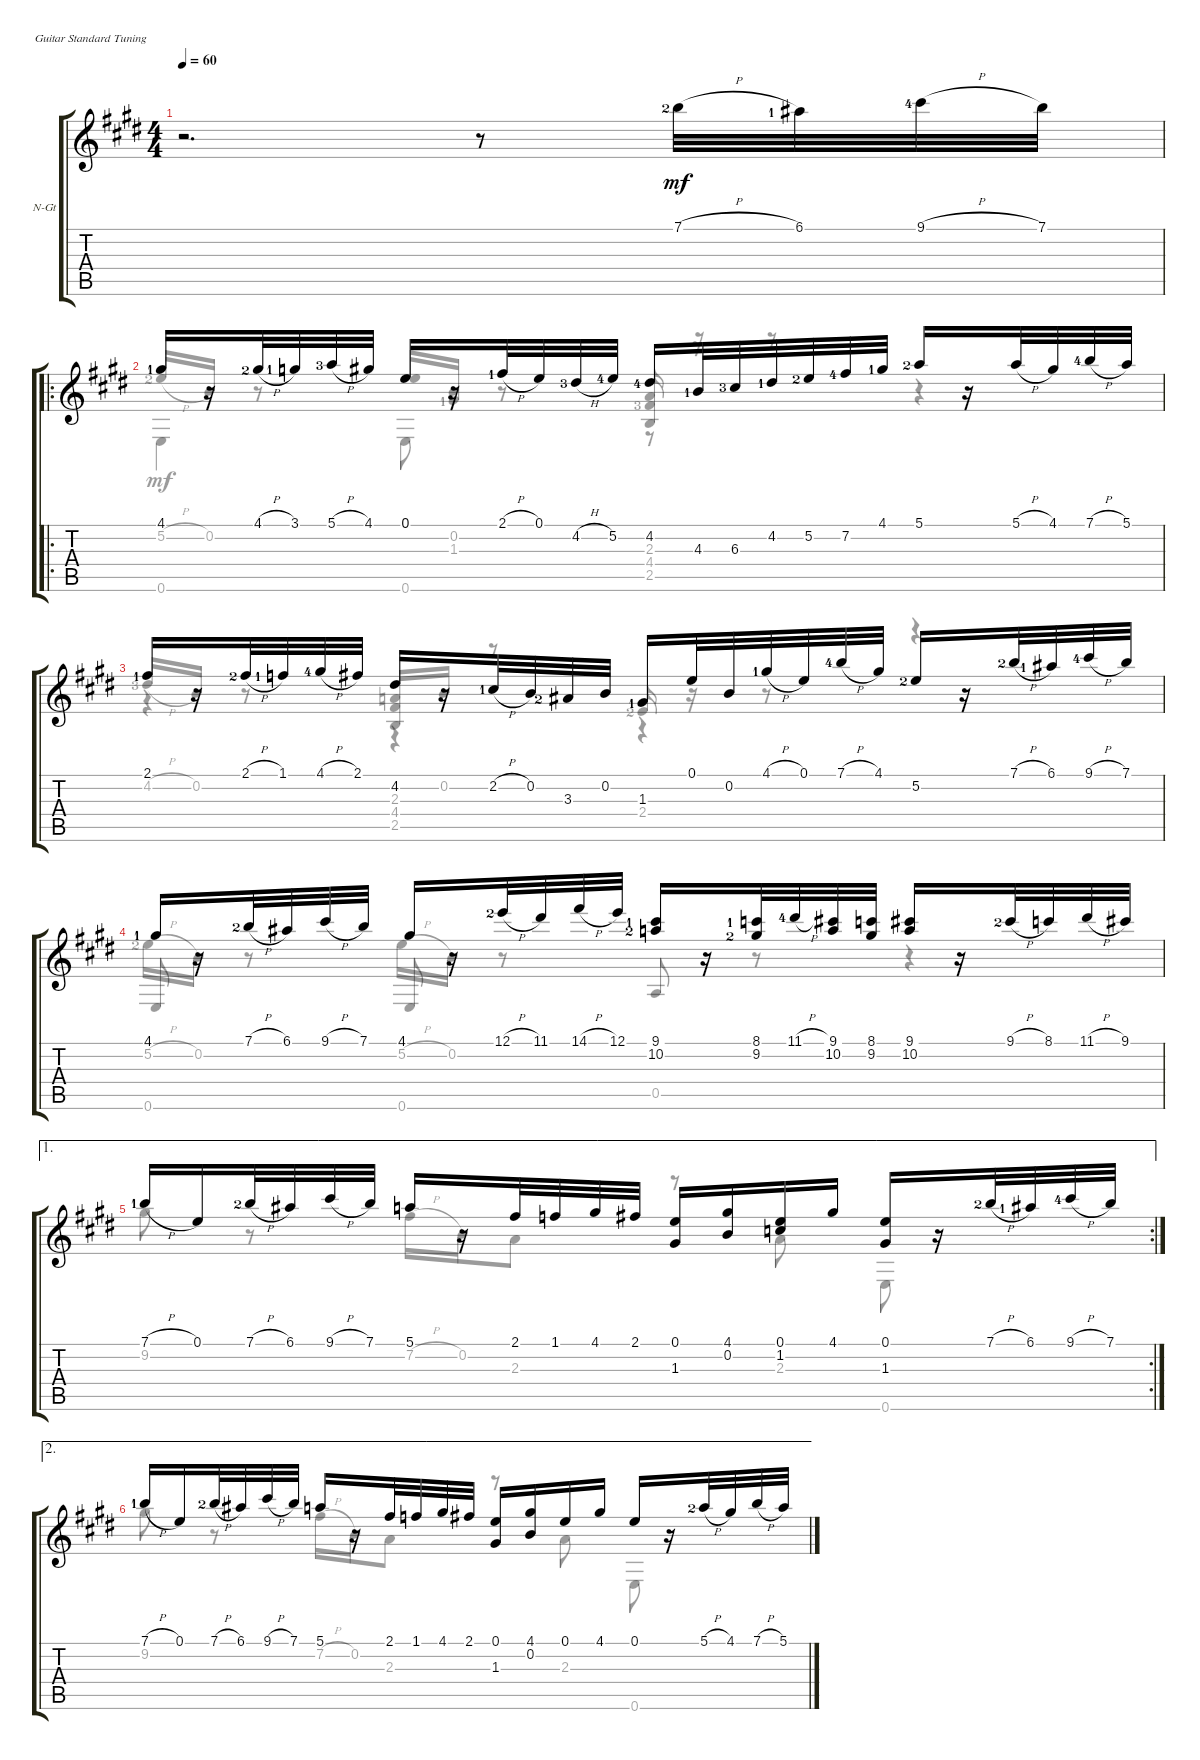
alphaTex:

\defaultSystemsLayout 4
\bracketExtendMode groupsimilarinstruments
\firstSystemTrackNameOrientation horizontal
\otherSystemsTrackNameOrientation horizontal
\track ("Nylon Guitar" "N-Gt") {instrument acousticguitarnylon}
\staff {score tabs}
\tuning (E4 B3 G3 D3 A2 E2)
\voice
\ts (4 4)
\tempo 60
\clef g2
\scale
0.304348
\ks e
r.2{d dy mf instrument acousticguitarnylon} r.8 7.1{h lf 3}.32 6.1{lf 2}.32 9.1{h lf 5}.32 7.1.32 |
\ro
\scale
0.695652 4.1{lf 2}.16 r.16 4.1{h lf 3}.32 3.1{lf 2}.32 5.1{h lf 4}.32 4.1.32 0.1.16 r.16 2.1{h lf 2}.32 0.1.32 4.2{h lf 4}.32 5.2{lf 5}.32 4.2{lf 5}.16 4.3{lf 2}.32 6.3{lf 4}.32 4.2{lf 2}.32 5.2{lf 3}.32 7.2{lf 5}.32 4.1{lf 2}.32 5.1{lf 3}.16 r.16 5.1{h}.32 4.1.32 7.1{h lf 5}.32 5.1.32 |
\scale
0.548415 2.1{lf 2}.16 r.16 2.1{h lf 3}.32 1.1{lf 2}.32 4.1{h lf 5}.32 2.1.32 4.2.16 r.16 2.2{h lf 2}.32 0.2.32 3.3{lf 3}.32 0.2.32 1.3{lf 2}.16 0.1.32 0.2.32 4.1{h lf 2}.32 0.1.32 7.1{h lf 5}.32 4.1.32 5.2{lf 3}.16 r.16 7.1{h lf 3}.32 6.1{lf 2}.32 9.1{h lf 5}.32 7.1.32 |
\scale
0.67978 4.1{lf 2}.16 r.16 7.1{h lf 3}.32 6.1.32 9.1{h}.32 7.1.32 4.1.16 r.16 12.1{h lf 3}.32 11.1.32 14.1{h}.32 12.1.32 (9.1{lf 2} 10.2{lf 3}).16 r.16 (8.1{lf 2} 9.2{lf 3}).32 11.1{h lf 5}.32 (9.1 10.2).32 (8.1 9.2).32 (9.1 10.2).16 r.16 9.1{h lf 3}.32 8.1.32 11.1{h}.32 9.1.32 |
\ae 1
\rc 2
\scale
0.32022 7.1{h lf 2}.16 0.1.16 7.1{h lf 3}.32 6.1.32 9.1{h}.32 7.1.32 5.1.16 r.16 2.1.32 1.1.32 4.1.32 2.1.32 (0.1 1.3).16 (4.1 0.2).16 (0.1 1.2).16 4.1.16 (0.1 1.3).16 r.16 7.1{h lf 3}.32 6.1{lf 2}.32 9.1{h lf 5}.32 7.1.32 |
\ae 2
7.1{h lf 2}.16 0.1.16 7.1{h lf 3}.32 6.1.32 9.1{h}.32 7.1.32 5.1.16 r.16 2.1.32 1.1.32 4.1.32 2.1.32 (0.1 1.3).16 (4.1 0.2).16 0.1.16 4.1.16 0.1.16 r.16 5.1{h lf 3}.32 4.1.32 7.1{h}.32 5.1.32
\voice
\clef g2
\ottava regular
\simile none
\scale
0.304348
\ks e
|
\scale
0.695652 5.2{h lf 3}.16{beam invert} 0.2.16 r.8{beam invert} 0.1.16{beam invert} (0.2 1.3{lf 2}).16 r.8{beam invert} (2.3 4.4{lf 4} 2.5).16{beam invert} r.16 r.8 r.4 |
\scale
0.548415 4.2{h lf 4}.16{beam invert} 0.2.16 r.8{beam invert} (2.3 4.4 2.5).16{beam invert} 0.2.16 r.8 2.4{lf 3}.16{beam invert} r.16 r.8 r.4 |
\scale
0.67978 0.6.8{beam invert} r.8{beam invert} 0.6.8{beam invert} r.8{beam invert} 0.5.8{beam invert} r.8{beam invert} r.4 |
\scale
0.32022 9.2.8 r.8 7.2{h}.16 0.2.16 2.3.8 r.8 2.3.8 0.6.8 |
9.2.8 r.8 7.2{h}.16 0.2.16 2.3.8 r.8 2.3.8 0.6.8
\voice
\clef g2
\ottava regular
\simile none
\scale
0.304348
\ks e
|
\scale
0.695652 0.6.4 0.6.8 r.8 r.8 r.8 |
\scale
0.548415 r.4 r.4 r.4 |
\scale
0.67978 5.2{h lf 3}.16 0.2.16 r.8 5.2{h}.16 0.2.16 r.8 |
\scale
0.32022 |
